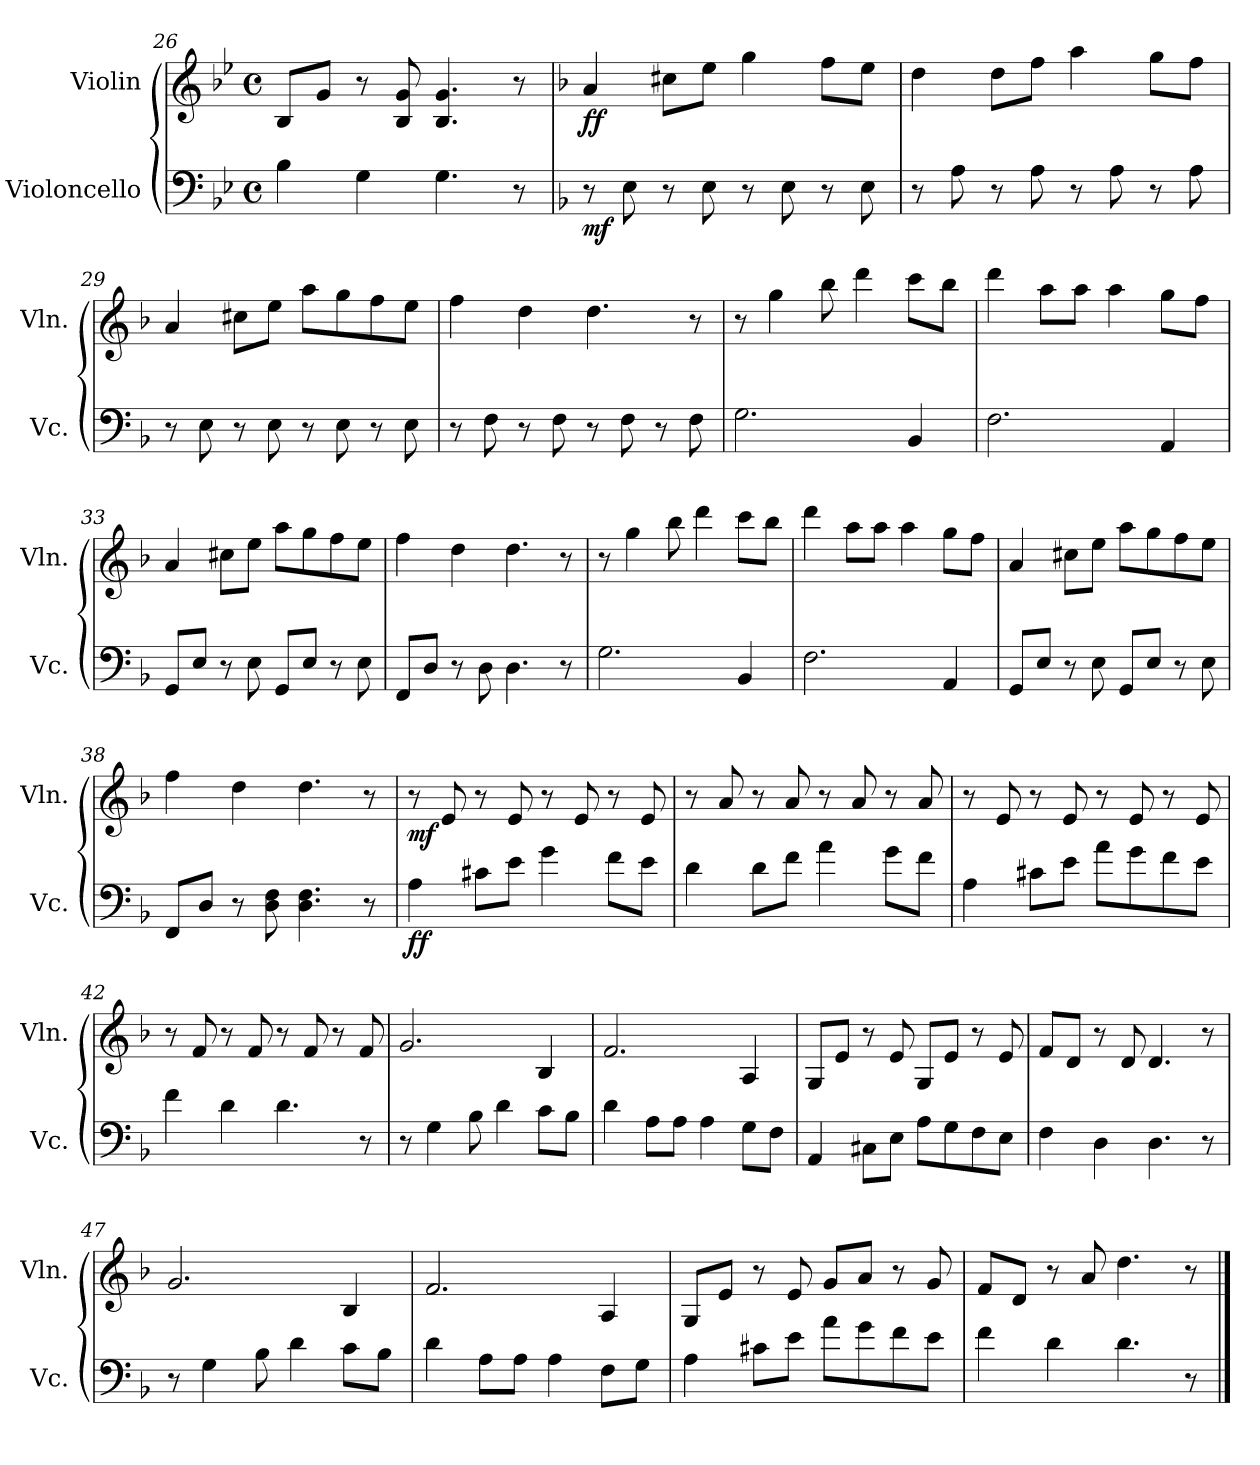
**kern	**dynam	**kern	**dynam
*part2	*part2	*part1	*part1
*staff2	*staff2	*staff1	*staff1
*I"Violoncello	*	*I"Violin	*
*I'Vc.	*	*I'Vln.	*
*clefF4	*	*clefG2	*
*k[b-e-]	*	*k[b-e-]	*
*M4/4	*	*M4/4	*
*met(c)	*	*met(c)	*
=26	=26	=26	=26
4B-\	.	8B-/L	.
.	.	8g/J	.
4G\	.	8r	.
.	.	8B-/ 8g/	.
4.G\	.	4.B-/ 4.g/	.
8r	.	8r	.
=27	=27	=27	=27
*k[b-]	*	*k[b-]	*
!	!LO:DY:b	!	!LO:DY:b
8r	mf	4a/	ff
8E\	.	.	.
8r	.	8cc#X\L	.
8E\	.	8ee\J	.
8r	.	4gg\	.
8E\	.	.	.
8r	.	8ff\L	.
8E\	.	8ee\J	.
=28	=28	=28	=28
8r	.	4dd\	.
8A\	.	.	.
8r	.	8dd\L	.
8A\	.	8ff\J	.
8r	.	4aa\	.
8A\	.	.	.
8r	.	8gg\L	.
8A\	.	8ff\J	.
!!LO:LB:g=z
=29	=29	=29	=29
8r	.	4a/	.
8E\	.	.	.
8r	.	8cc#X\L	.
8E\	.	8ee\J	.
8r	.	8aa\L	.
8E\	.	8gg\	.
8r	.	8ff\	.
8E\	.	8ee\J	.
=30	=30	=30	=30
8r	.	4ff\	.
8F\	.	.	.
8r	.	4dd\	.
8F\	.	.	.
8r	.	4.dd\	.
8F\	.	.	.
8r	.	.	.
8F\	.	8r	.
=31	=31	=31	=31
2.G\	.	8r	.
.	.	4gg\	.
.	.	8bb-\	.
.	.	4ddd\	.
4BB-/	.	8ccc\L	.
.	.	8bb-\J	.
=32	=32	=32	=32
2.F\	.	4ddd\	.
.	.	8aa\L	.
.	.	8aa\J	.
.	.	4aa\	.
4AA/	.	8gg\L	.
.	.	8ff\J	.
=33	=33	=33	=33
8GG/L	.	4a/	.
8E/J	.	.	.
8r	.	8cc#X\L	.
8E\	.	8ee\J	.
8GG/L	.	8aa\L	.
8E/J	.	8gg\	.
8r	.	8ff\	.
8E\	.	8ee\J	.
!!LO:LB:g=z
=34	=34	=34	=34
8FF/L	.	4ff\	.
8D/J	.	.	.
8r	.	4dd\	.
8D\	.	.	.
4.D\	.	4.dd\	.
8r	.	8r	.
=35	=35	=35	=35
2.G\	.	8r	.
.	.	4gg\	.
.	.	8bb-\	.
.	.	4ddd\	.
4BB-/	.	8ccc\L	.
.	.	8bb-\J	.
=36	=36	=36	=36
2.F\	.	4ddd\	.
.	.	8aa\L	.
.	.	8aa\J	.
.	.	4aa\	.
4AA/	.	8gg\L	.
.	.	8ff\J	.
=37	=37	=37	=37
8GG/L	.	4a/	.
8E/J	.	.	.
8r	.	8cc#X\L	.
8E\	.	8ee\J	.
8GG/L	.	8aa\L	.
8E/J	.	8gg\	.
8r	.	8ff\	.
8E\	.	8ee\J	.
=38	=38	=38	=38
8FF/L	.	4ff\	.
8D/J	.	.	.
8r	.	4dd\	.
8D\ 8F\	.	.	.
4.D\ 4.F\	.	4.dd\	.
8r	.	8r	.
!!LO:LB:g=z
=39	=39	=39	=39
!	!LO:DY:b	!	!LO:DY:b
4A\	ff	8r	mf
.	.	8e/	.
8c#X\L	.	8r	.
8e\J	.	8e/	.
4g\	.	8r	.
.	.	8e/	.
8f\L	.	8r	.
8e\J	.	8e/	.
=40	=40	=40	=40
4d\	.	8r	.
.	.	8a/	.
8d\L	.	8r	.
8f\J	.	8a/	.
4a\	.	8r	.
.	.	8a/	.
8g\L	.	8r	.
8f\J	.	8a/	.
=41	=41	=41	=41
4A\	.	8r	.
.	.	8e/	.
8c#X\L	.	8r	.
8e\J	.	8e/	.
8a\L	.	8r	.
8g\	.	8e/	.
8f\	.	8r	.
8e\J	.	8e/	.
=42	=42	=42	=42
4f\	.	8r	.
.	.	8f/	.
4d\	.	8r	.
.	.	8f/	.
4.d\	.	8r	.
.	.	8f/	.
.	.	8r	.
8r	.	8f/	.
!!LO:LB:g=z
=43	=43	=43	=43
8r	.	2.g/	.
4G\	.	.	.
8B-\	.	.	.
4d\	.	.	.
8c\L	.	4B-/	.
8B-\J	.	.	.
=44	=44	=44	=44
4d\	.	2.f/	.
8A\L	.	.	.
8A\J	.	.	.
4A\	.	.	.
8G\L	.	4A/	.
8F\J	.	.	.
=45	=45	=45	=45
4AA/	.	8G/L	.
.	.	8e/J	.
8C#X\L	.	8r	.
8E\J	.	8e/	.
8A\L	.	8G/L	.
8G\	.	8e/J	.
8F\	.	8r	.
8E\J	.	8e/	.
=46	=46	=46	=46
4F\	.	8f/L	.
.	.	8d/J	.
4D\	.	8r	.
.	.	8d/	.
4.D\	.	4.d/	.
8r	.	8r	.
=47	=47	=47	=47
8r	.	2.g/	.
4G\	.	.	.
8B-\	.	.	.
4d\	.	.	.
8c\L	.	4B-/	.
8B-\J	.	.	.
=48	=48	=48	=48
4d\	.	2.f/	.
8A\L	.	.	.
8A\J	.	.	.
4A\	.	.	.
8F\L	.	4A/	.
8G\J	.	.	.
!!LO:PB:g=z
=49	=49	=49	=49
4A\	.	8G/L	.
.	.	8e/J	.
8c#X\L	.	8r	.
8e\J	.	8e/	.
8a\L	.	8g/L	.
8g\	.	8a/J	.
8f\	.	8r	.
8e\J	.	8g/	.
=50	=50	=50	=50
4f\	.	8f/L	.
.	.	8d/J	.
4d\	.	8r	.
.	.	8a/	.
4.d\	.	4.dd\	.
8r	.	8r	.
==	==	==	==
*-	*-	*-	*-
